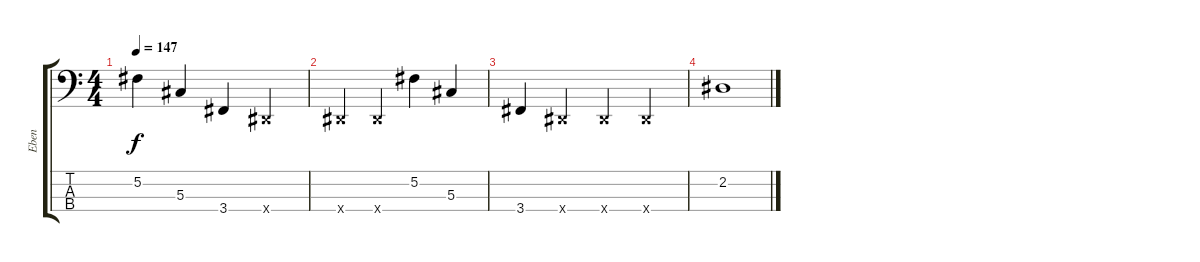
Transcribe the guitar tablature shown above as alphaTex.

\track ("Eben" "Eben") {instrument electricbassfinger}
\staff {score tabs}
\tuning (Gb2 Db2 Ab1 Eb1) {hide}
\ts (4 4)
\tempo 147
\clef f4
\ks c
5.2.4{dy f} 5.3.4 3.4.4 0.4{x}.4 |
0.4{x}.4 0.4{x}.4 5.2.4 5.3.4 |
3.4.4 0.4{x}.4 0.4{x}.4 0.4{x}.4 |
2.2.1
